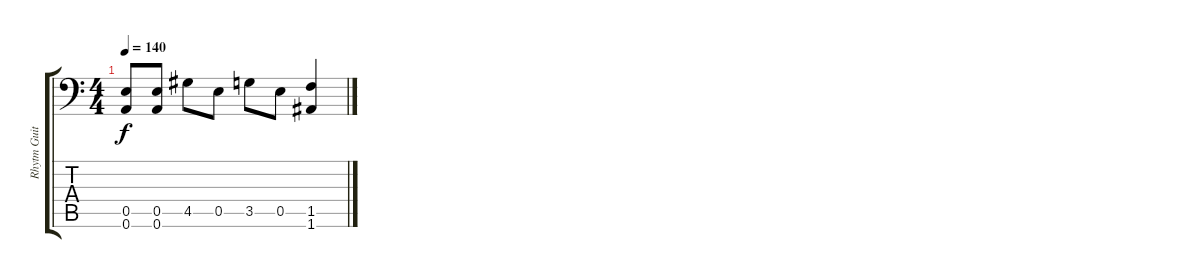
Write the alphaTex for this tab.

\track ("Rhytm Guitar" "Rhytm Guit") {instrument distortionguitar}
\staff {score tabs}
\tuning (B3 Gb3 D3 A2 E2 A1) {hide}
\ts (4 4)
\tempo 140
\clef f4
\ks c
(0.5 0.6).8{dy f} (0.5 0.6).8 4.5.8 0.5.8 3.5.8 0.5.8 (1.5 1.6).4
